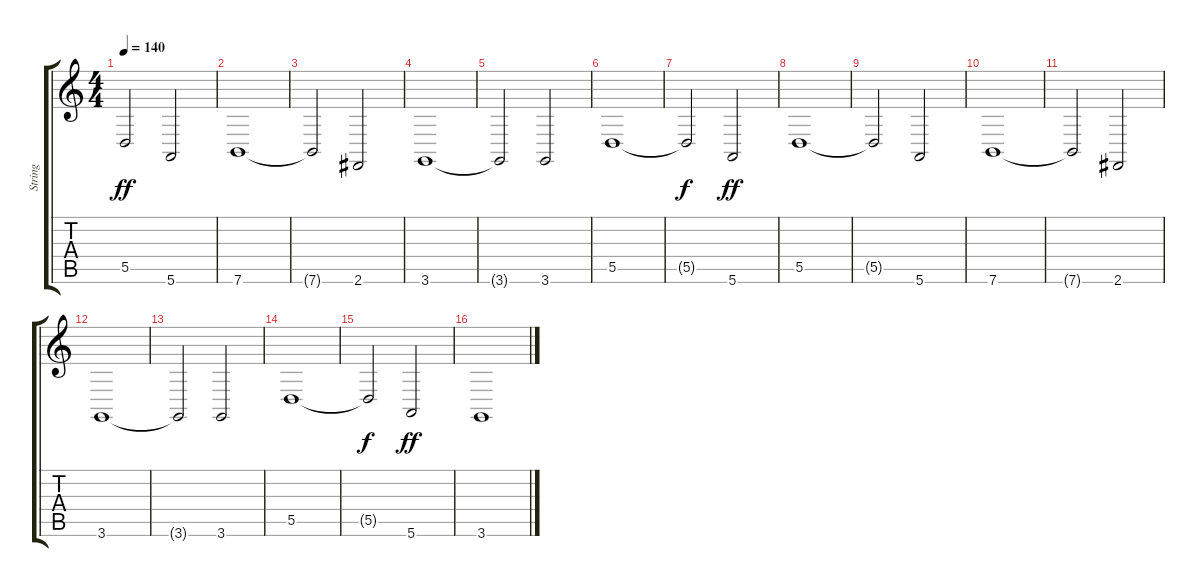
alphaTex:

\track ("String" "String") {instrument stringensemble1}
\staff {score tabs}
\tuning (E4 B3 G3 D3 A2 E2) {hide}
\ts (4 4)
\tempo 140
\clef g2
\ks c
5.5{t}.2{dy ff} 5.6.2 |
7.6.1 |
7.6{t}.2 2.6.2 |
3.6.1 |
3.6{t}.2 3.6.2 |
5.5.1 |
5.5{t}.2{dy f} 5.6.2{dy ff} |
5.5.1 |
5.5{t}.2 5.6.2 |
7.6.1 |
7.6{t}.2 2.6.2 |
3.6.1 |
3.6{t}.2 3.6.2 |
5.5.1 |
5.5{t}.2{dy f} 5.6.2{dy ff} |
3.6.1
